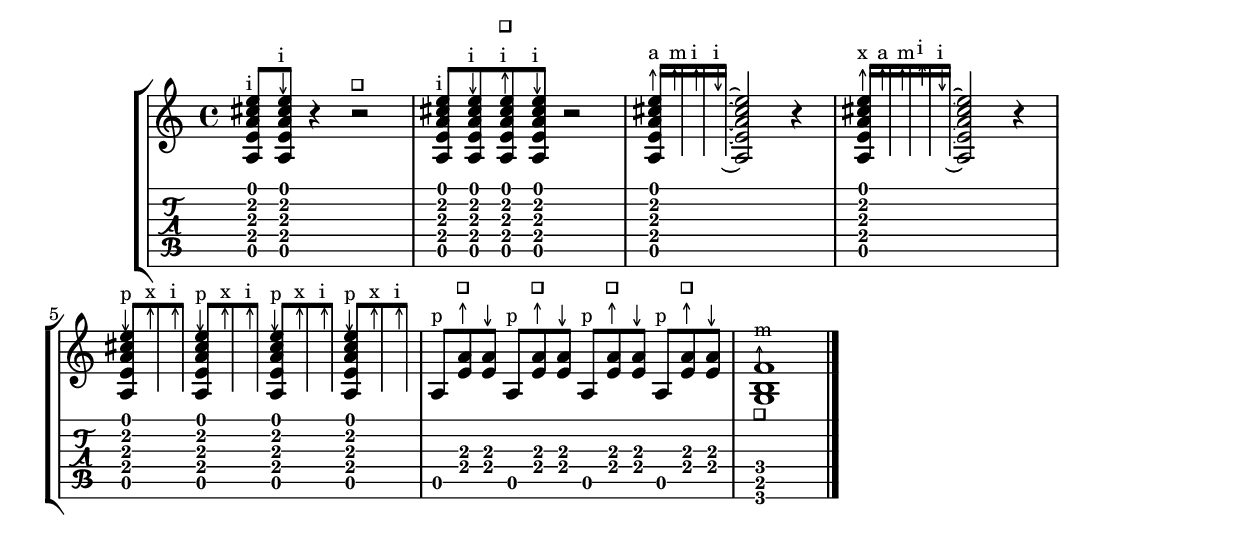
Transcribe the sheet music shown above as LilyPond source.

%% Do not edit this file; it is auto-generated from LSR http://lsr.dsi.unimi.it
%% This file is in the public domain.
\version "2.11.55"

\header {
  lsrtags = "fretted-strings"

  texidoc = "
For flamenco guitar, special notation is used:


* a golpe symbol to indicate a slap on the guitar body with the nail of
the ring finger


* an arrow to indicate (the direction of) strokes


* different letters for fingering (\"p\": thumb, \"i\": index finger,
\"m\": middle finger, \"a\": ring finger and \"x\": little finger)


* 3- and 4-finger rasgueados; stroke upwards with all fingers, ending
with an up- and down using the index finger


* abanicos: strokes (in tuples) with thumb (down), little and index
finger (both up). There's also an abanico 2 where middle and ring
finger are used instead of the little finger.


* alza pua: fast playing with the thumb


Most figures use arrows in combination with fingering; with abanicos
and rasgueados, noteheads are printed only for the first chord.

This snippet contains some header-like code that can be copied as
@samp{flamenco.ly} and included in source files. 

"
  doctitle = "Flamenco notation"
} % begin verbatim

%%%%%%%%%%%%%%%%%%%%%%%%%%%%%%%%%%%%%%%%%%%
%%%%%%%  Cut here ----- Start 'flamenco.ly' 

% Text indicators
abanico   = \markup { \italic Abanico }
rasgueaso = \markup { \italic Ras. }
alzapua   = \markup { \italic Alzapua }

% Finger stroke symbols
strokeUp = \markup { \postscript #"
  0.1     setlinewidth
  0.5 0   moveto
  0.5 2   lineto
  0.2 1.4 lineto
  0.5 2   moveto
  0.8 1.4 lineto
  stroke
"}

strokeDown = \markup { \postscript #"
  0.1     setlinewidth
  0.5 2   moveto
  0.5 0   lineto
  0.2 0.6 lineto
  0.5 0   moveto
  0.8 0.6 lineto
  stroke
"}

% Golpe symbol
golpe = \markup { \postscript #"
  0.2 setlinewidth
  0 0 moveto
  1 0 lineto
  1 1 lineto
  stroke
  "\postscript #"
  0.1       setlinewidth
  -0.6 -0.1  moveto
  -0.6  1.0 lineto
  0.5  1.0 lineto
  stroke
"}  

strokeUpGolpe = \markup { \column { \golpe \line { \strokeUp }}}
iUpGolpe = \markup { \column { \golpe \line { \small i } \line { \strokeUp }}}

% Strokes for all fingers
pUp   = \markup { \column { \small p \line { \strokeUp }}}
pDown = \markup { \column { \small p \line { \strokeDown }}}
iUp   = \markup { \column { \small i \line { \strokeUp }}}
iDown = \markup { \column { \small i \line { \strokeDown }}}
mUp   = \markup { \column { \small m \line { \strokeUp }}}
mDown = \markup { \column { \small m \line { \strokeDown }}}
aUp   = \markup { \column { \small a \line { \strokeUp }}}
aDown = \markup { \column { \small a \line { \strokeDown }}}
xUp   = \markup { \column { \small x \line { \strokeUp }}}
xDown = \markup { \column { \small x \line { \strokeDown }}}


% Just handy :)
tupletOff = {
  \once \override TupletNumber #'stencil = ##f
  \once \override TupletBracket #'stencil = ##f
}

tupletsOff = {
  \override TupletNumber #'stencil = ##f
  \override TupletBracket #'bracket-visibility = #'if-no-beam
}

tupletsOn = {
  \override TupletBracket #'bracket-visibility = #'default
  \revert TupletNumber #'stencil
}

headsOff = {
  \override TabNoteHead #'transparent = ##t
  \override NoteHead #'transparent = ##t
  \override NoteHead #'no-ledgers = ##t
}

headsOn = {
  \override TabNoteHead #'transparent = ##f
  \override NoteHead #'transparent = ##f
  \override NoteHead #'no-ledgers = ##f
}

%%%%%%%  Cut here ----- End 'flamenco.ly' 
%%%%%%%%%%%%%%%%%%%%%%%%%%%%%%%%%%%%%%%%%

part = \relative c' {
  <a, e' a cis e>8^\iUp
  <a e' a cis e>8^\iDown
  r4
  r2^\golpe
    
  <a e' a cis e>8^\iUp
  <a e' a cis e>8^\iDown
  <a e' a cis e>8^\iUpGolpe
  <a e' a cis e>8^\iDown
  r2
      
  <a e' a cis e>16^\aUp
  \headsOff 
  <a e' a cis e>^\mUp
  <a e' a cis e>^\iUp
  <a e' a cis e>^\iDown~
  \headsOn
  <a e' a cis e>2
  r4

  \tupletOff
  \times 4/5 {
    <a e' a cis e>16^\xUp
    \headsOff
    <a e' a cis e>^\aUp
    <a e' a cis e>^\mUp
    <a e' a cis e>^\iUp
    <a e' a cis e>^\iDown~
    \headsOn
  }
  <a e' a cis e>2
  r4
    
  \tupletsOff
  \times 2/3 {
    <a e' a cis e>8^\pDown
    \headsOff
    <a e' a cis e>^\xUp
    <a e' a cis e>^\iUp
    \headsOn
  }
  
  \times 2/3 {
    <a e' a cis e>8^\pDown
    \headsOff
    <a e' a cis e>^\xUp
    <a e' a cis e>^\iUp
    \headsOn
  }
    
  \times 2/3 {
    <a e' a cis e>8^\pDown
    \headsOff
    <a e' a cis e>^\xUp
    <a e' a cis e>^\iUp
    \headsOn
  }
  \times 2/3 {
    <a e' a cis e>8^\pDown
    \headsOff
    <a e' a cis e>^\xUp
    <a e' a cis e>^\iUp
    \headsOn
  }
  
  \tupletsOff
  \override Beam #'positions = #'(2 . 2)
  \times 2/3 {
    a8^\markup{ \small p }
    <e' a>^\strokeUpGolpe
    <e a>^\strokeDown
  }
  \times 2/3 {
    a,8^\markup{ \small p }
    <e' a>^\strokeUpGolpe
    <e a>^\strokeDown
  }
  \times 2/3 {
    a,8^\markup{ \small p }
    <e' a>^\strokeUpGolpe
    <e a>^\strokeDown
  }
  \times 2/3 {
    a,8^\markup{ \small p }
    <e' a>^\strokeUpGolpe
    <e a>^\strokeDown
  }
  \tupletsOn
    
  \once \override TextScript #'extra-offset = #'(0 . -1)
  <g, b f'>1_\golpe^\mUp
  \bar "|."
}

\score {
  \new StaffGroup <<
    \context Staff = "part" <<
      \clef G
      \transpose c c'
      {
        \part
      }
    >>
    \context TabStaff {
      \part
    }
  >>
  \layout {
    ragged-right = ##t
  }
}

